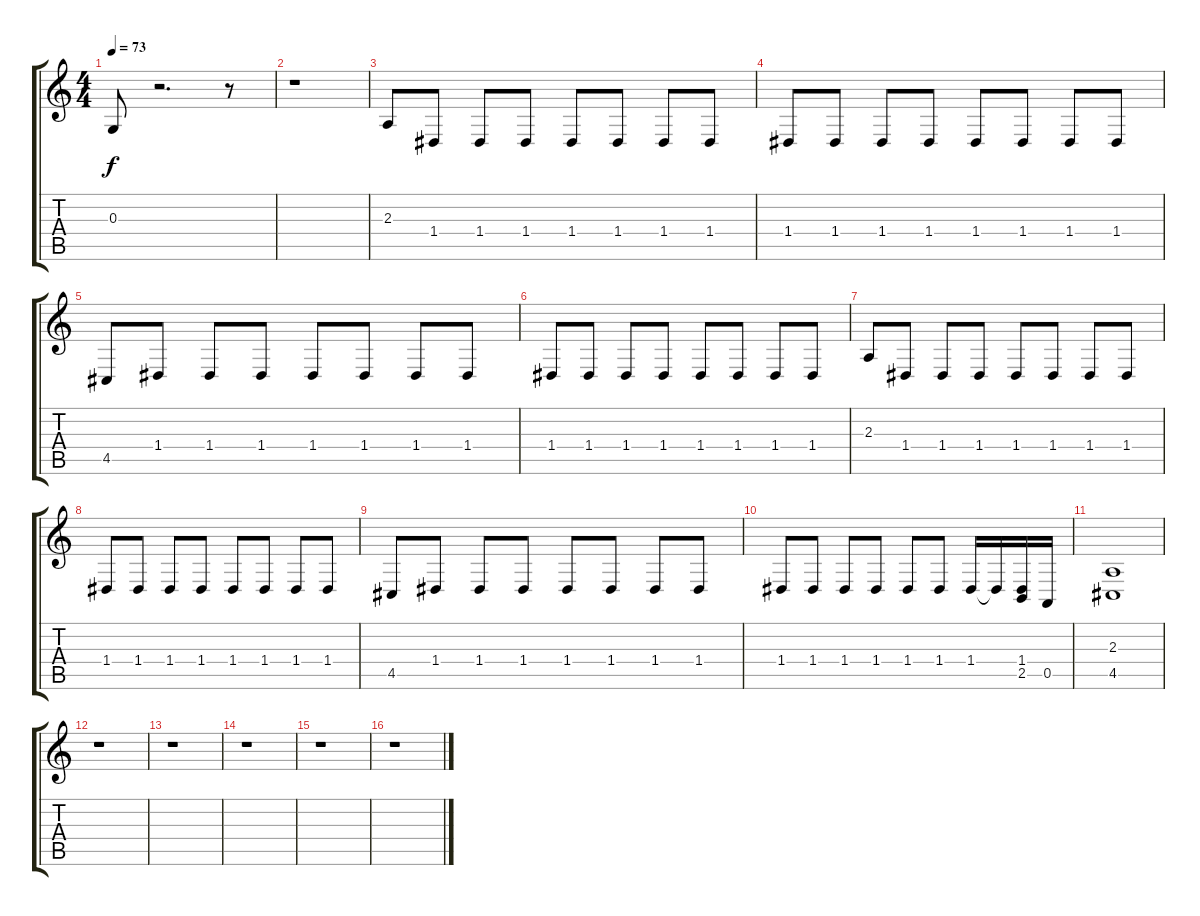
\track "" {instrument drawbarorgan}
\staff {score tabs}
\tuning (E4 B3 G3 D3 A2 E2) {hide}
\ts (4 4)
\tempo 73
\clef g2
\ks c
0.3.8{dy f} r.2{d} r.8 |
r.1 |
2.3.8 1.4.8 1.4.8 1.4.8 1.4.8 1.4.8 1.4.8 1.4.8 |
1.4.8 1.4.8 1.4.8 1.4.8 1.4.8 1.4.8 1.4.8 1.4.8 |
4.5.8 1.4.8 1.4.8 1.4.8 1.4.8 1.4.8 1.4.8 1.4.8 |
1.4.8 1.4.8 1.4.8 1.4.8 1.4.8 1.4.8 1.4.8 1.4.8 |
2.3.8 1.4.8 1.4.8 1.4.8 1.4.8 1.4.8 1.4.8 1.4.8 |
1.4.8 1.4.8 1.4.8 1.4.8 1.4.8 1.4.8 1.4.8 1.4.8 |
4.5.8 1.4.8 1.4.8 1.4.8 1.4.8 1.4.8 1.4.8 1.4.8 |
1.4.8 1.4.8 1.4.8 1.4.8 1.4.8 1.4.8 1.4.16 1.4{t}.16 (1.4 2.5).16 0.5.16 |
(2.3 4.5).1 |
r.1 |
r.1 |
r.1 |
r.1 |
r.1
